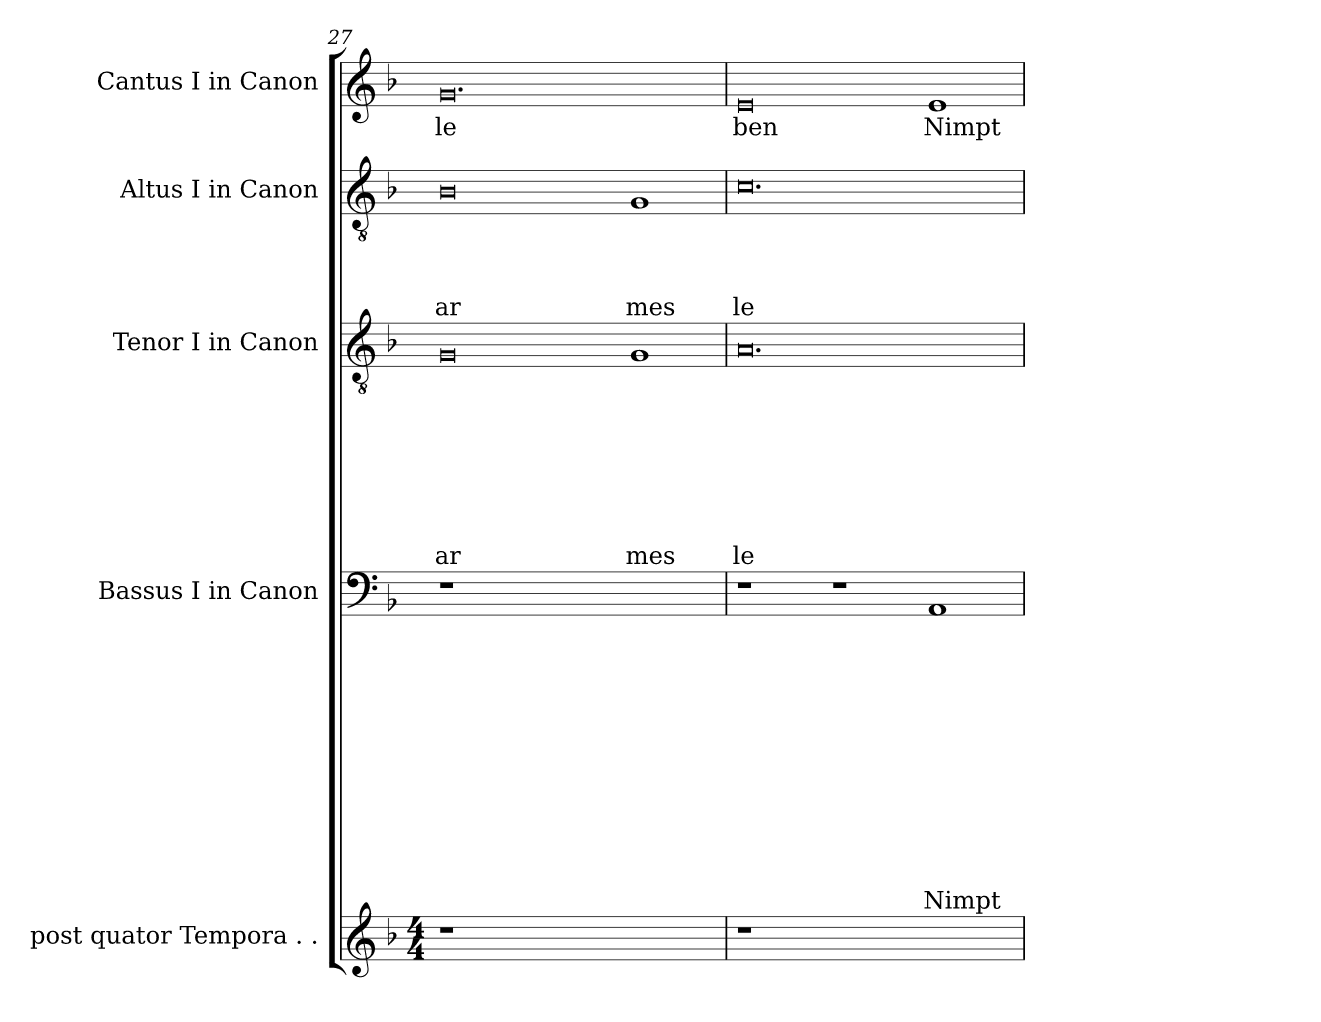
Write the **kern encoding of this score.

**kern	**kern	**text	**text	**text	**text	**text	**text	**text	**text	**text	**text	**text	**text	**kern	**text	**text	**text	**text	**text	**text	**text	**text	**kern	**text	**text	**text	**text	**kern	**text
*part5	*part4	*part4	*part4	*part4	*part4	*part4	*part4	*part4	*part4	*part4	*part4	*part4	*part4	*part3	*part3	*part3	*part3	*part3	*part3	*part3	*part3	*part3	*part2	*part2	*part2	*part2	*part2	*part1	*part1
*staff5	*staff4	*staff4	*staff4	*staff4	*staff4	*staff4	*staff4	*staff4	*staff4	*staff4	*staff4	*staff4	*staff4	*staff3	*staff3	*staff3	*staff3	*staff3	*staff3	*staff3	*staff3	*staff3	*staff2	*staff2	*staff2	*staff2	*staff2	*staff1	*staff1
*I"post quator Tempora . .	*I"Bassus I in Canon	*	*	*	*	*	*	*	*	*	*	*	*	*I"Tenor I in Canon	*	*	*	*	*	*	*	*	*I"Altus I in Canon	*	*	*	*	*I"Cantus I in Canon	*
*clefG2	*clefF4	*	*	*	*	*	*	*	*	*	*	*	*	*clefGv2	*	*	*	*	*	*	*	*	*clefGv2	*	*	*	*	*clefG2	*
*k[b-]	*k[b-]	*	*	*	*	*	*	*	*	*	*	*	*	*k[b-]	*	*	*	*	*	*	*	*	*k[b-]	*	*	*	*	*k[b-]	*
*F:	*F:	*	*	*	*	*	*	*	*	*	*	*	*	*F:	*	*	*	*	*	*	*	*	*F:	*	*	*	*	*F:	*
*M4/4	*	*	*	*	*	*	*	*	*	*	*	*	*	*	*	*	*	*	*	*	*	*	*	*	*	*	*	*	*
=27	=27	=27	=27	=27	=27	=27	=27	=27	=27	=27	=27	=27	=27	=27	=27	=27	=27	=27	=27	=27	=27	=27	=27	=27	=27	=27	=27	=27	=27
!	!	!	!	!	!	!	!	!	!	!	!	!	!	!	!	!	!	!	!	!	!	!LO:LY:b	!	!	!	!	!LO:LY:b	!	!LO:LY:b
1r	1r	.	.	.	.	.	.	.	.	.	.	.	.	0G	.	.	.	.	.	.	.	ar	0B-	.	.	.	ar	0.g	le
0ryy	0ryy	.	.	.	.	.	.	.	.	.	.	.	.	.	.	.	.	.	.	.	.	.	.	.	.	.	.	.	.
!	!	!	!	!	!	!	!	!	!	!	!	!	!	!	!	!	!	!	!	!	!	!LO:LY:b	!	!	!	!	!LO:LY:b	!	!
.	.	.	.	.	.	.	.	.	.	.	.	.	.	1G	.	.	.	.	.	.	.	mes	1G	.	.	.	mes	.	.
!!LO:LB:g=z
=28	=28	=28	=28	=28	=28	=28	=28	=28	=28	=28	=28	=28	=28	=28	=28	=28	=28	=28	=28	=28	=28	=28	=28	=28	=28	=28	=28	=28	=28
!	!	!	!	!	!	!	!	!	!	!	!	!	!	!	!	!	!	!	!	!	!	!LO:LY:b	!	!	!	!	!LO:LY:b	!	!LO:LY:b
1r	1r	.	.	.	.	.	.	.	.	.	.	.	.	0.A	.	.	.	.	.	.	.	le	0.c	.	.	.	le	0e	ben
0ryy	1r	.	.	.	.	.	.	.	.	.	.	.	.	.	.	.	.	.	.	.	.	.	.	.	.	.	.	.	.
!	!	!	!	!	!	!	!	!	!	!	!	!	!LO:LY:b	!	!	!	!	!	!	!	!	!	!	!	!	!	!	!	!LO:LY:b
.	1AA	.	.	.	.	.	.	.	.	.	.	.	Nimpt	.	.	.	.	.	.	.	.	.	.	.	.	.	.	1e	Nimpt
=	=	=	=	=	=	=	=	=	=	=	=	=	=	=	=	=	=	=	=	=	=	=	=	=	=	=	=	=	=
*-	*-	*-	*-	*-	*-	*-	*-	*-	*-	*-	*-	*-	*-	*-	*-	*-	*-	*-	*-	*-	*-	*-	*-	*-	*-	*-	*-	*-	*-
